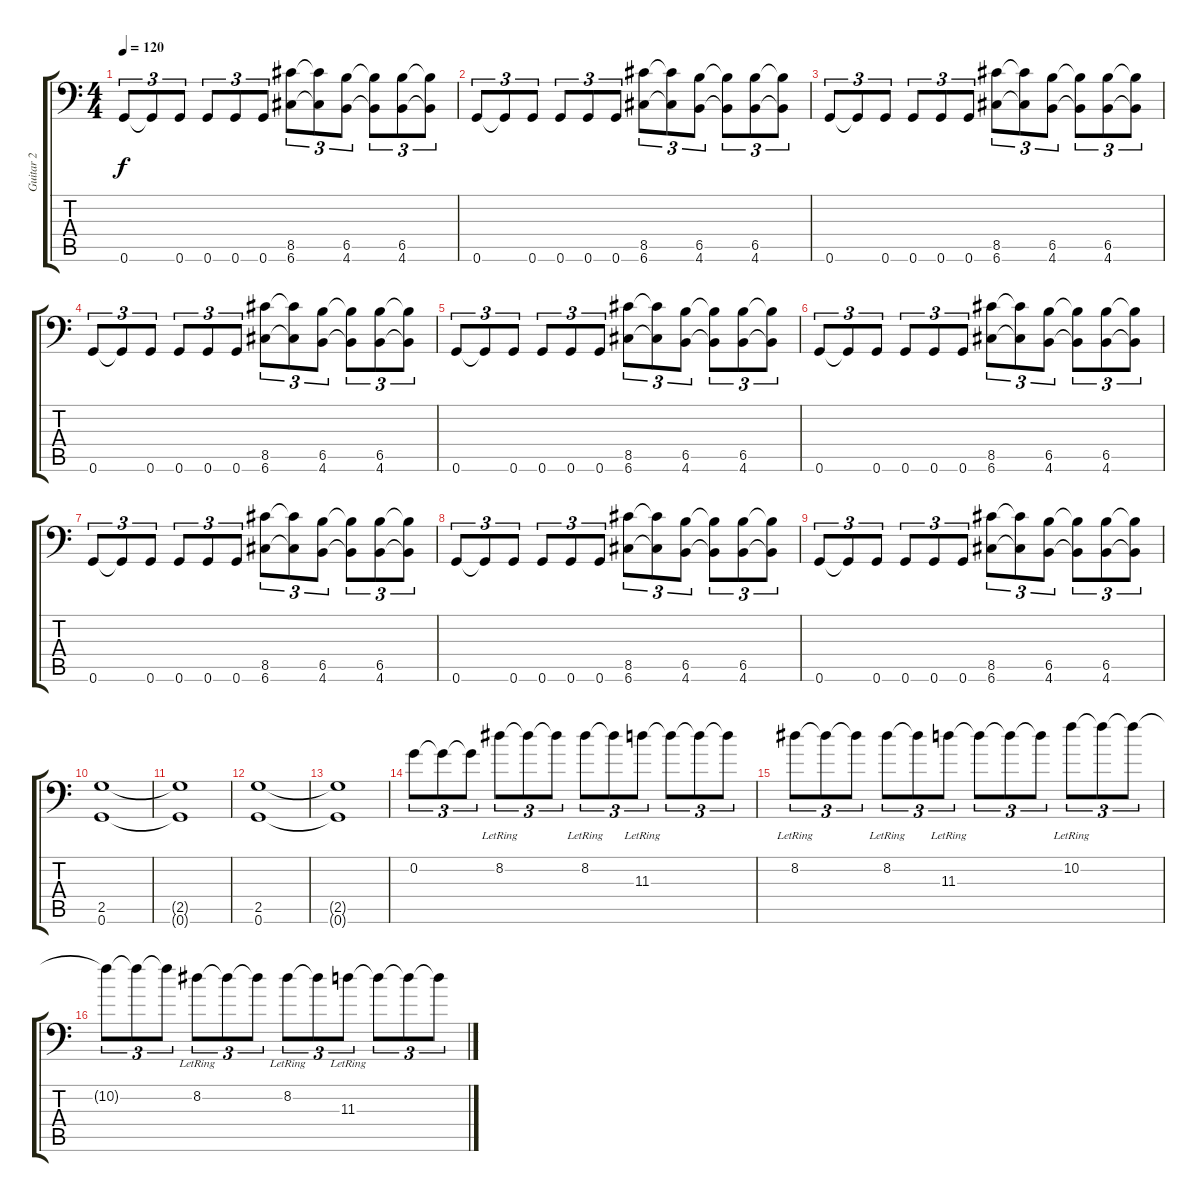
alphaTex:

\track ("Guitar 2" "Guitar 2") {instrument overdrivenguitar}
\staff {score tabs}
\tuning (C4 G3 Eb3 Bb2 F2 G1) {hide}
\ts (4 4)
\tempo 120
\clef f4
\ks c
0.6.8{tu (3 2) dy f} 0.6{t}.8{tu (3 2)} 0.6.8{tu (3 2)} 0.6.8{tu (3 2)} 0.6.8{tu (3 2)} 0.6.8{tu (3 2)} (8.5 6.6).8{tu (3 2)} (8.5{t} 6.6{t}).8{tu (3 2)} (6.5 4.6).8{tu (3 2)} (6.5{t} 4.6{t}).8{tu (3 2)} (6.5 4.6).8{tu (3 2)} (6.5{t} 4.6{t}).8{tu (3 2)} |
0.6.8{tu (3 2)} 0.6{t}.8{tu (3 2)} 0.6.8{tu (3 2)} 0.6.8{tu (3 2)} 0.6.8{tu (3 2)} 0.6.8{tu (3 2)} (8.5 6.6).8{tu (3 2)} (8.5{t} 6.6{t}).8{tu (3 2)} (6.5 4.6).8{tu (3 2)} (6.5{t} 4.6{t}).8{tu (3 2)} (6.5 4.6).8{tu (3 2)} (6.5{t} 4.6{t}).8{tu (3 2)} |
0.6.8{tu (3 2)} 0.6{t}.8{tu (3 2)} 0.6.8{tu (3 2)} 0.6.8{tu (3 2)} 0.6.8{tu (3 2)} 0.6.8{tu (3 2)} (8.5 6.6).8{tu (3 2)} (8.5{t} 6.6{t}).8{tu (3 2)} (6.5 4.6).8{tu (3 2)} (6.5{t} 4.6{t}).8{tu (3 2)} (6.5 4.6).8{tu (3 2)} (6.5{t} 4.6{t}).8{tu (3 2)} |
0.6.8{tu (3 2)} 0.6{t}.8{tu (3 2)} 0.6.8{tu (3 2)} 0.6.8{tu (3 2)} 0.6.8{tu (3 2)} 0.6.8{tu (3 2)} (8.5 6.6).8{tu (3 2)} (8.5{t} 6.6{t}).8{tu (3 2)} (6.5 4.6).8{tu (3 2)} (6.5{t} 4.6{t}).8{tu (3 2)} (6.5 4.6).8{tu (3 2)} (6.5{t} 4.6{t}).8{tu (3 2)} |
0.6.8{tu (3 2)} 0.6{t}.8{tu (3 2)} 0.6.8{tu (3 2)} 0.6.8{tu (3 2)} 0.6.8{tu (3 2)} 0.6.8{tu (3 2)} (8.5 6.6).8{tu (3 2)} (8.5{t} 6.6{t}).8{tu (3 2)} (6.5 4.6).8{tu (3 2)} (6.5{t} 4.6{t}).8{tu (3 2)} (6.5 4.6).8{tu (3 2)} (6.5{t} 4.6{t}).8{tu (3 2)} |
0.6.8{tu (3 2)} 0.6{t}.8{tu (3 2)} 0.6.8{tu (3 2)} 0.6.8{tu (3 2)} 0.6.8{tu (3 2)} 0.6.8{tu (3 2)} (8.5 6.6).8{tu (3 2)} (8.5{t} 6.6{t}).8{tu (3 2)} (6.5 4.6).8{tu (3 2)} (6.5{t} 4.6{t}).8{tu (3 2)} (6.5 4.6).8{tu (3 2)} (6.5{t} 4.6{t}).8{tu (3 2)} |
0.6.8{tu (3 2)} 0.6{t}.8{tu (3 2)} 0.6.8{tu (3 2)} 0.6.8{tu (3 2)} 0.6.8{tu (3 2)} 0.6.8{tu (3 2)} (8.5 6.6).8{tu (3 2)} (8.5{t} 6.6{t}).8{tu (3 2)} (6.5 4.6).8{tu (3 2)} (6.5{t} 4.6{t}).8{tu (3 2)} (6.5 4.6).8{tu (3 2)} (6.5{t} 4.6{t}).8{tu (3 2)} |
0.6.8{tu (3 2)} 0.6{t}.8{tu (3 2)} 0.6.8{tu (3 2)} 0.6.8{tu (3 2)} 0.6.8{tu (3 2)} 0.6.8{tu (3 2)} (8.5 6.6).8{tu (3 2)} (8.5{t} 6.6{t}).8{tu (3 2)} (6.5 4.6).8{tu (3 2)} (6.5{t} 4.6{t}).8{tu (3 2)} (6.5 4.6).8{tu (3 2)} (6.5{t} 4.6{t}).8{tu (3 2)} |
0.6.8{tu (3 2)} 0.6{t}.8{tu (3 2)} 0.6.8{tu (3 2)} 0.6.8{tu (3 2)} 0.6.8{tu (3 2)} 0.6.8{tu (3 2)} (8.5 6.6).8{tu (3 2)} (8.5{t} 6.6{t}).8{tu (3 2)} (6.5 4.6).8{tu (3 2)} (6.5{t} 4.6{t}).8{tu (3 2)} (6.5 4.6).8{tu (3 2)} (6.5{t} 4.6{t}).8{tu (3 2)} |
(2.5 0.6).1 |
(2.5{t} 0.6{t}).1 |
(2.5 0.6).1 |
(2.5{t} 0.6{t}).1 |
0.2.8{tu (3 2)} 0.2{t}.8{tu (3 2)} 0.2{t}.8{tu (3 2)} 8.2{lr}.8{tu (3 2) instrument electricguitarclean} 8.2{t}.8{tu (3 2)} 8.2{t}.8{tu (3 2)} 8.2{lr}.8{tu (3 2)} 8.2{t}.8{tu (3 2)} 11.3{lr}.8{tu (3 2)} 11.3{t}.8{tu (3 2)} 11.3{t}.8{tu (3 2)} 11.3{t}.8{tu (3 2)} |
8.2{lr}.8{tu (3 2)} 8.2{t}.8{tu (3 2)} 8.2{t}.8{tu (3 2)} 8.2{lr}.8{tu (3 2)} 8.2{t}.8{tu (3 2)} 11.3{lr}.8{tu (3 2)} 11.3{t}.8{tu (3 2)} 11.3{t}.8{tu (3 2)} 11.3{t}.8{tu (3 2)} 10.2{lr}.8{tu (3 2)} 10.2{t}.8{tu (3 2)} 10.2{t}.8{tu (3 2)} |
10.2{t}.8{tu (3 2)} 10.2{t}.8{tu (3 2)} 10.2{t}.8{tu (3 2)} 8.2{lr}.8{tu (3 2)} 8.2{t}.8{tu (3 2)} 8.2{t}.8{tu (3 2)} 8.2{lr}.8{tu (3 2)} 8.2{t}.8{tu (3 2)} 11.3{lr}.8{tu (3 2)} 11.3{t}.8{tu (3 2)} 11.3{t}.8{tu (3 2)} 11.3{t}.8{tu (3 2)}
